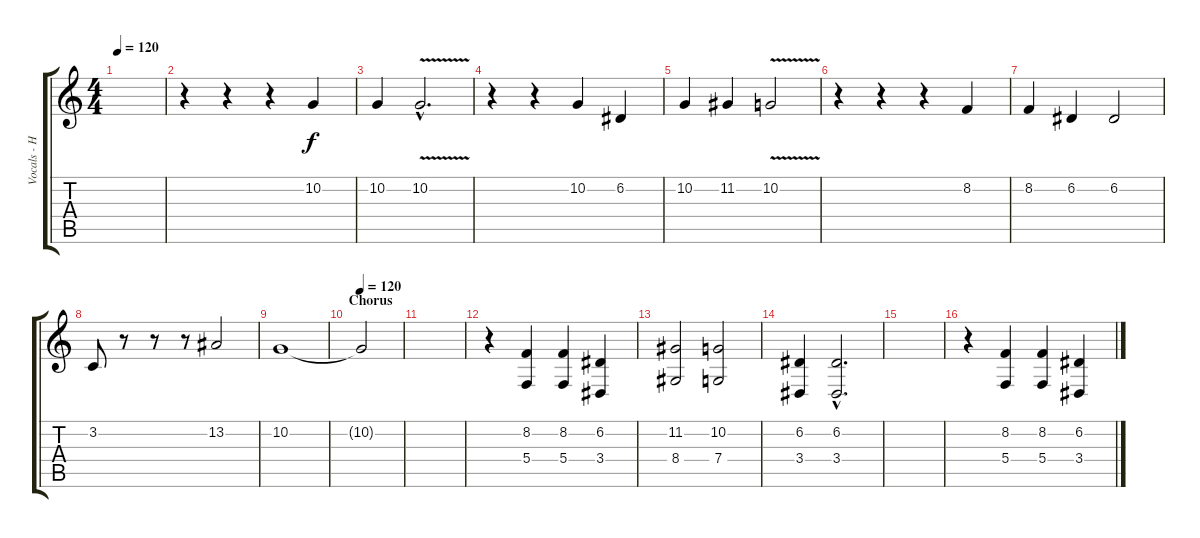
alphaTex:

\track ("Vocals - Howard" "Vocals - H") {instrument cello}
\staff {score tabs}
\tuning (D4 A3 F3 C3 G2 C2) {hide}
\ts (4 4)
\tempo 120
\clef g2
\ks c
|
r.4 r.4 r.4 10.2.4 |
10.2.4 10.2{v hac}.2{d} |
r.4 r.4 10.2.4 6.2.4 |
10.2.4 11.2.4 10.2{v}.2 |
r.4 r.4 r.4 8.2.4 |
8.2.4 6.2.4 6.2.2 |
3.2.8 r.8 r.8 r.8 13.2.2 |
10.2.1 |
\section ("" "Chorus")
\tempo 120
10.2{t}.2 |
|
r.4 (8.2 5.4).4 (8.2 5.4).4 (6.2 3.4).4 |
(11.2 8.4).2 (10.2 7.4).2 |
(6.2 3.4).4 (6.2{hac} 3.4{hac}).2{d} |
|
r.4 (8.2 5.4).4 (8.2 5.4).4 (6.2 3.4).4
